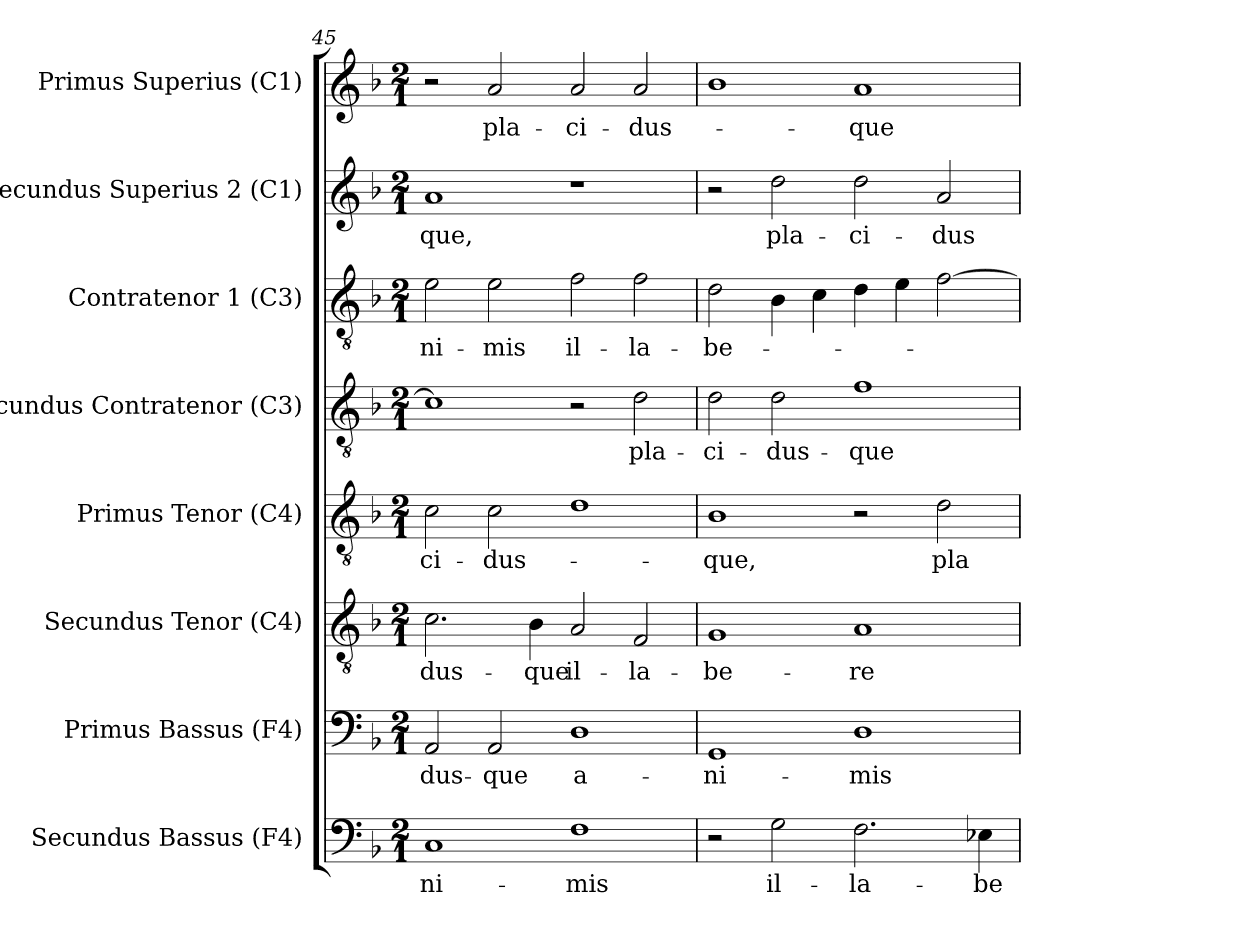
**kern	**text	**kern	**text	**kern	**text	**kern	**text	**kern	**text	**kern	**text	**kern	**text	**kern	**text
*part8	*part8	*part7	*part7	*part6	*part6	*part5	*part5	*part4	*part4	*part3	*part3	*part2	*part2	*part1	*part1
*staff8	*staff8	*staff7	*staff7	*staff6	*staff6	*staff5	*staff5	*staff4	*staff4	*staff3	*staff3	*staff2	*staff2	*staff1	*staff1
*I"Secundus Bassus (F4)	*	*I"Primus Bassus (F4)	*	*I"Secundus Tenor (C4)	*	*I"Primus Tenor (C4)	*	*I"Secundus  Contratenor (C3)	*	*I"Contratenor 1 (C3)	*	*I"Secundus Superius 2 (C1)	*	*I"Primus Superius (C1)	*
*I'B2	*	*I'B1	*	*I'T2	*	*I'T1	*	*I'A2	*	*I'A1	*	*I'C2	*	*I'C1	*
!!LO:LB:g=z
*clefF4	*	*clefF4	*	*clefGv2	*	*clefGv2	*	*clefGv2	*	*clefGv2	*	*clefG2	*	*clefG2	*
*	*	*	*	*	*	*ITrd7c12	*	*	*	*	*	*	*	*	*
*k[b-]	*	*k[b-]	*	*k[b-]	*	*k[b-]	*	*k[b-]	*	*k[b-]	*	*k[b-]	*	*k[b-]	*
*F:	*	*F:	*	*F:	*	*F:	*	*F:	*	*F:	*	*F:	*	*F:	*
*M2/1	*	*M2/1	*	*M2/1	*	*M2/1	*	*M2/1	*	*M2/1	*	*M2/1	*	*M2/1	*
=45	=45	=45	=45	=45	=45	=45	=45	=45	=45	=45	=45	=45	=45	=45	=45
!	!LO:LY:b:color=#000000	!	!	!	!	!	!	!	!	!	!	!	!	!	!
!	!	!	!LO:LY:b:color=#000000	!	!	!	!	!	!	!	!	!	!	!	!
!	!	!	!	!	!LO:LY:b:color=#000000	!	!	!	!	!	!	!	!	!	!
!	!	!	!	!	!	!	!LO:LY:b:color=#000000	!	!	!	!	!	!	!	!
!	!	!	!	!	!	!	!	!	!	!	!LO:LY:b:color=#000000	!	!	!	!
!	!	!	!	!	!	!	!	!	!	!	!	!	!LO:LY:b:color=#000000	!	!
1Ci	-ni-	2AAi/	-dus-	2.ci\	-dus-	2Ci\	-ci-	1ci]	.	2ei\	-ni-	1ai	-que,	2r	.
!	!	!	!LO:LY:b:color=#000000	!	!	!	!	!	!	!	!	!	!	!	!
!	!	!	!	!	!	!	!LO:LY:b:color=#000000	!	!	!	!	!	!	!	!
!	!	!	!	!	!	!	!	!	!	!	!LO:LY:b:color=#000000	!	!	!	!
!	!	!	!	!	!	!	!	!	!	!	!	!	!	!	!LO:LY:b:color=#000000
.	.	2AAi/	-que	.	.	2Ci\	-dus-	.	.	2ei\	-mis	.	.	2ai/	pla-
!	!	!	!	!	!LO:LY:b:color=#000000	!	!	!	!	!	!	!	!	!	!
.	.	.	.	4B-i\	-que	.	.	.	.	.	.	.	.	.	.
!	!LO:LY:b:color=#000000	!	!	!	!	!	!	!	!	!	!	!	!	!	!
!	!	!	!LO:LY:b:color=#000000	!	!	!	!	!	!	!	!	!	!	!	!
!	!	!	!	!	!LO:LY:b:color=#000000	!	!	!	!	!	!	!	!	!	!
!	!	!	!	!	!	!	!	!	!	!	!LO:LY:b:color=#000000	!	!	!	!
!	!	!	!	!	!	!	!	!	!	!	!	!	!	!	!LO:LY:b:color=#000000
1Fi	-mis	1Di	a-	2Ai/	il-	1Di	.	2r	.	2fi\	il-	1r	.	2ai/	-ci-
!	!	!	!	!	!LO:LY:b:color=#000000	!	!	!	!	!	!	!	!	!	!
!	!	!	!	!	!	!	!	!	!LO:LY:b:color=#000000	!	!	!	!	!	!
!	!	!	!	!	!	!	!	!	!	!	!LO:LY:b:color=#000000	!	!	!	!
!	!	!	!	!	!	!	!	!	!	!	!	!	!	!	!LO:LY:b:color=#000000
.	.	.	.	2Fi/	-la-	.	.	2di\	pla-	2fi\	-la-	.	.	2ai/	-dus-
=46	=46	=46	=46	=46	=46	=46	=46	=46	=46	=46	=46	=46	=46	=46	=46
!	!	!	!LO:LY:b:color=#000000	!	!	!	!	!	!	!	!	!	!	!	!
!	!	!	!	!	!LO:LY:b:color=#000000	!	!	!	!	!	!	!	!	!	!
!	!	!	!	!	!	!	!LO:LY:b:color=#000000	!	!	!	!	!	!	!	!
!	!	!	!	!	!	!	!	!	!LO:LY:b:color=#000000	!	!	!	!	!	!
!	!	!	!	!	!	!	!	!	!	!	!LO:LY:b:color=#000000	!	!	!	!
2r	.	1GGi	-ni-	1Gi	-be-	1BB-i	-que,	2di\	-ci-	2di\	-be-	2r	.	1b-i	.
!	!LO:LY:b:color=#000000	!	!	!	!	!	!	!	!	!	!	!	!	!	!
!	!	!	!	!	!	!	!	!	!LO:LY:b:color=#000000	!	!	!	!	!	!
!	!	!	!	!	!	!	!	!	!	!	!	!	!LO:LY:b:color=#000000	!	!
2Gi\	il-	.	.	.	.	.	.	2di\	-dus-	4B-i\	.	2ddi\	pla-	.	.
.	.	.	.	.	.	.	.	.	.	4ci\	.	.	.	.	.
!	!LO:LY:b:color=#000000	!	!	!	!	!	!	!	!	!	!	!	!	!	!
!	!	!	!LO:LY:b:color=#000000	!	!	!	!	!	!	!	!	!	!	!	!
!	!	!	!	!	!LO:LY:b:color=#000000	!	!	!	!	!	!	!	!	!	!
!	!	!	!	!	!	!	!	!	!LO:LY:b:color=#000000	!	!	!	!	!	!
!	!	!	!	!	!	!	!	!	!	!	!	!	!LO:LY:b:color=#000000	!	!
!	!	!	!	!	!	!	!	!	!	!	!	!	!	!	!LO:LY:b:color=#000000
2.Fi\	-la-	1Di	-mis	1Ai	-re	2r	.	1fi	-que	4di\	.	2ddi\	-ci-	1ai	-que
.	.	.	.	.	.	.	.	.	.	4ei\	.	.	.	.	.
!	!	!	!	!	!	!	!LO:LY:b:color=#000000	!	!	!	!	!	!	!	!
!	!	!	!	!	!	!	!	!	!	!	!	!	!LO:LY:b:color=#000000	!	!
.	.	.	.	.	.	2Di\	pla-	.	.	[2fi\	.	2ai/	-dus-	.	.
!	!LO:LY:b:color=#000000	!	!	!	!	!	!	!	!	!	!	!	!	!	!
4E-i\	-be-	.	.	.	.	.	.	.	.	.	.	.	.	.	.
=	=	=	=	=	=	=	=	=	=	=	=	=	=	=	=
*-	*-	*-	*-	*-	*-	*-	*-	*-	*-	*-	*-	*-	*-	*-	*-
